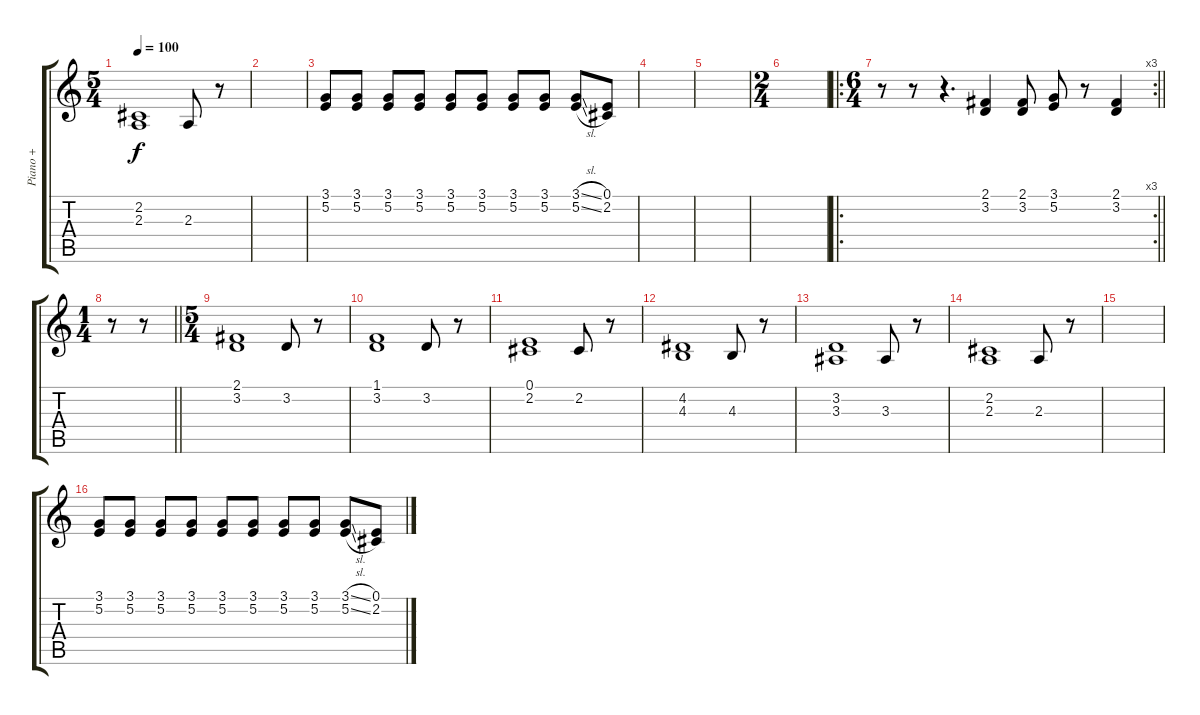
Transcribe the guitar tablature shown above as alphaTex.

\track ("Piano +" "Piano +") {instrument electricpiano2}
\staff {score tabs}
\tuning (E4 B3 G3 D3 A2 E2) {hide}
\ts (5 4)
\tempo 100
\clef g2
\ks c
(2.2 2.3).1{dy f} 2.3.8 r.8 |
|
(3.1 5.2).8 (3.1 5.2).8 (3.1 5.2).8 (3.1 5.2).8 (3.1 5.2).8 (3.1 5.2).8 (3.1 5.2).8 (3.1 5.2).8 (3.1{sl} 5.2{sl}).8 (0.1 2.2).8 |
|
|
\ts (2 4)
|
\ro
\rc 3
\ts (6 4)
\barLineRight lightlight
r.8 r.8 r.4{d} (2.1 3.2).4 (2.1 3.2).8 (3.1 5.2).8 r.8 (2.1 3.2).4 |
\ts (1 4)
\barLineRight lightlight
r.8 r.8 |
\ts (5 4)
(2.1 3.2).1 3.2.8 r.8 |
(1.1 3.2).1 3.2.8 r.8 |
(0.1 2.2).1 2.2.8 r.8 |
(4.2 4.3).1 4.3.8 r.8 |
(3.2 3.3).1 3.3.8 r.8 |
(2.2 2.3).1 2.3.8 r.8 |
|
(3.1 5.2).8 (3.1 5.2).8 (3.1 5.2).8 (3.1 5.2).8 (3.1 5.2).8 (3.1 5.2).8 (3.1 5.2).8 (3.1 5.2).8 (3.1{sl} 5.2{sl}).8 (0.1 2.2).8
